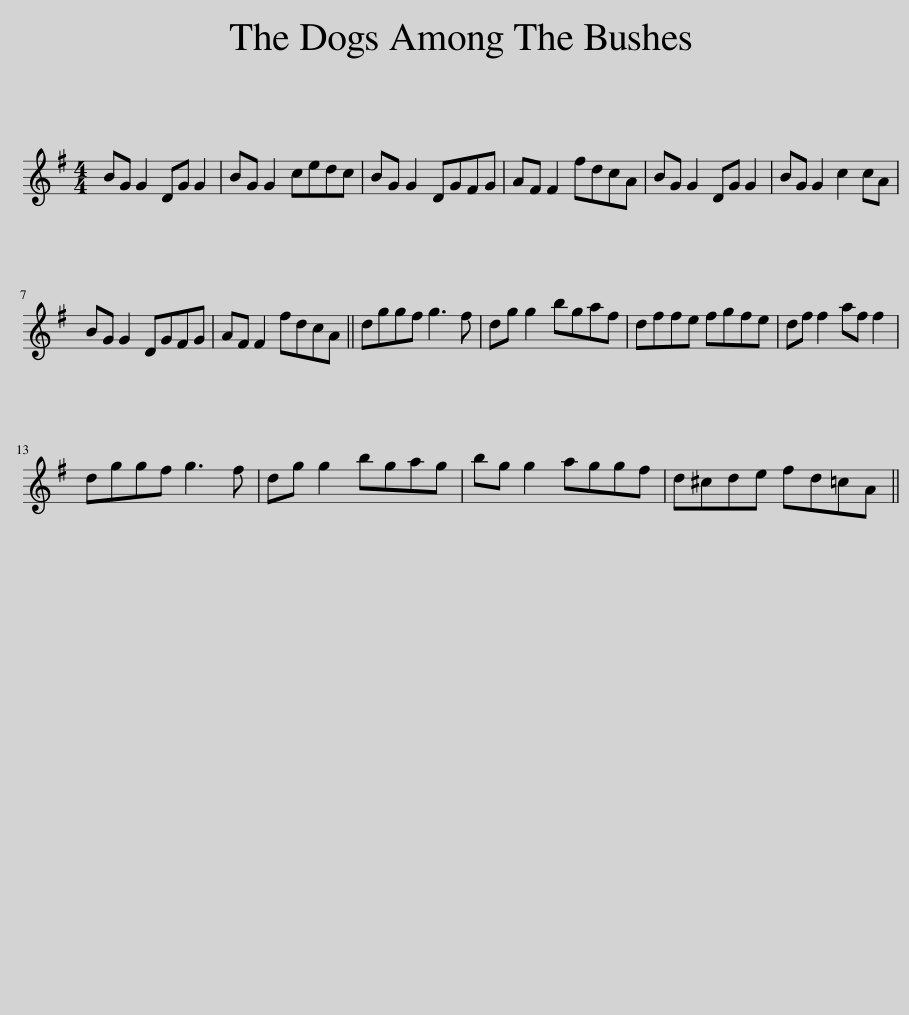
X:1
L:1/8
M:4/4
I:linebreak $
K:G
V:1 treble
V:1
 BG G2 DG G2 | BG G2 cedc | BG G2 DGFG | AF F2 fdcA | BG G2 DG G2 | %5
 BG G2 c2 cA |$ BG G2 DGFG | AF F2 fdcA || dggf g3 f | dg g2 bgaf | %10
 dffe fgfe | df f2 af f2 |$ dggf g3 f | dg g2 bgag | bg g2 aggf | %15
 d^cde fd=cA || %16
